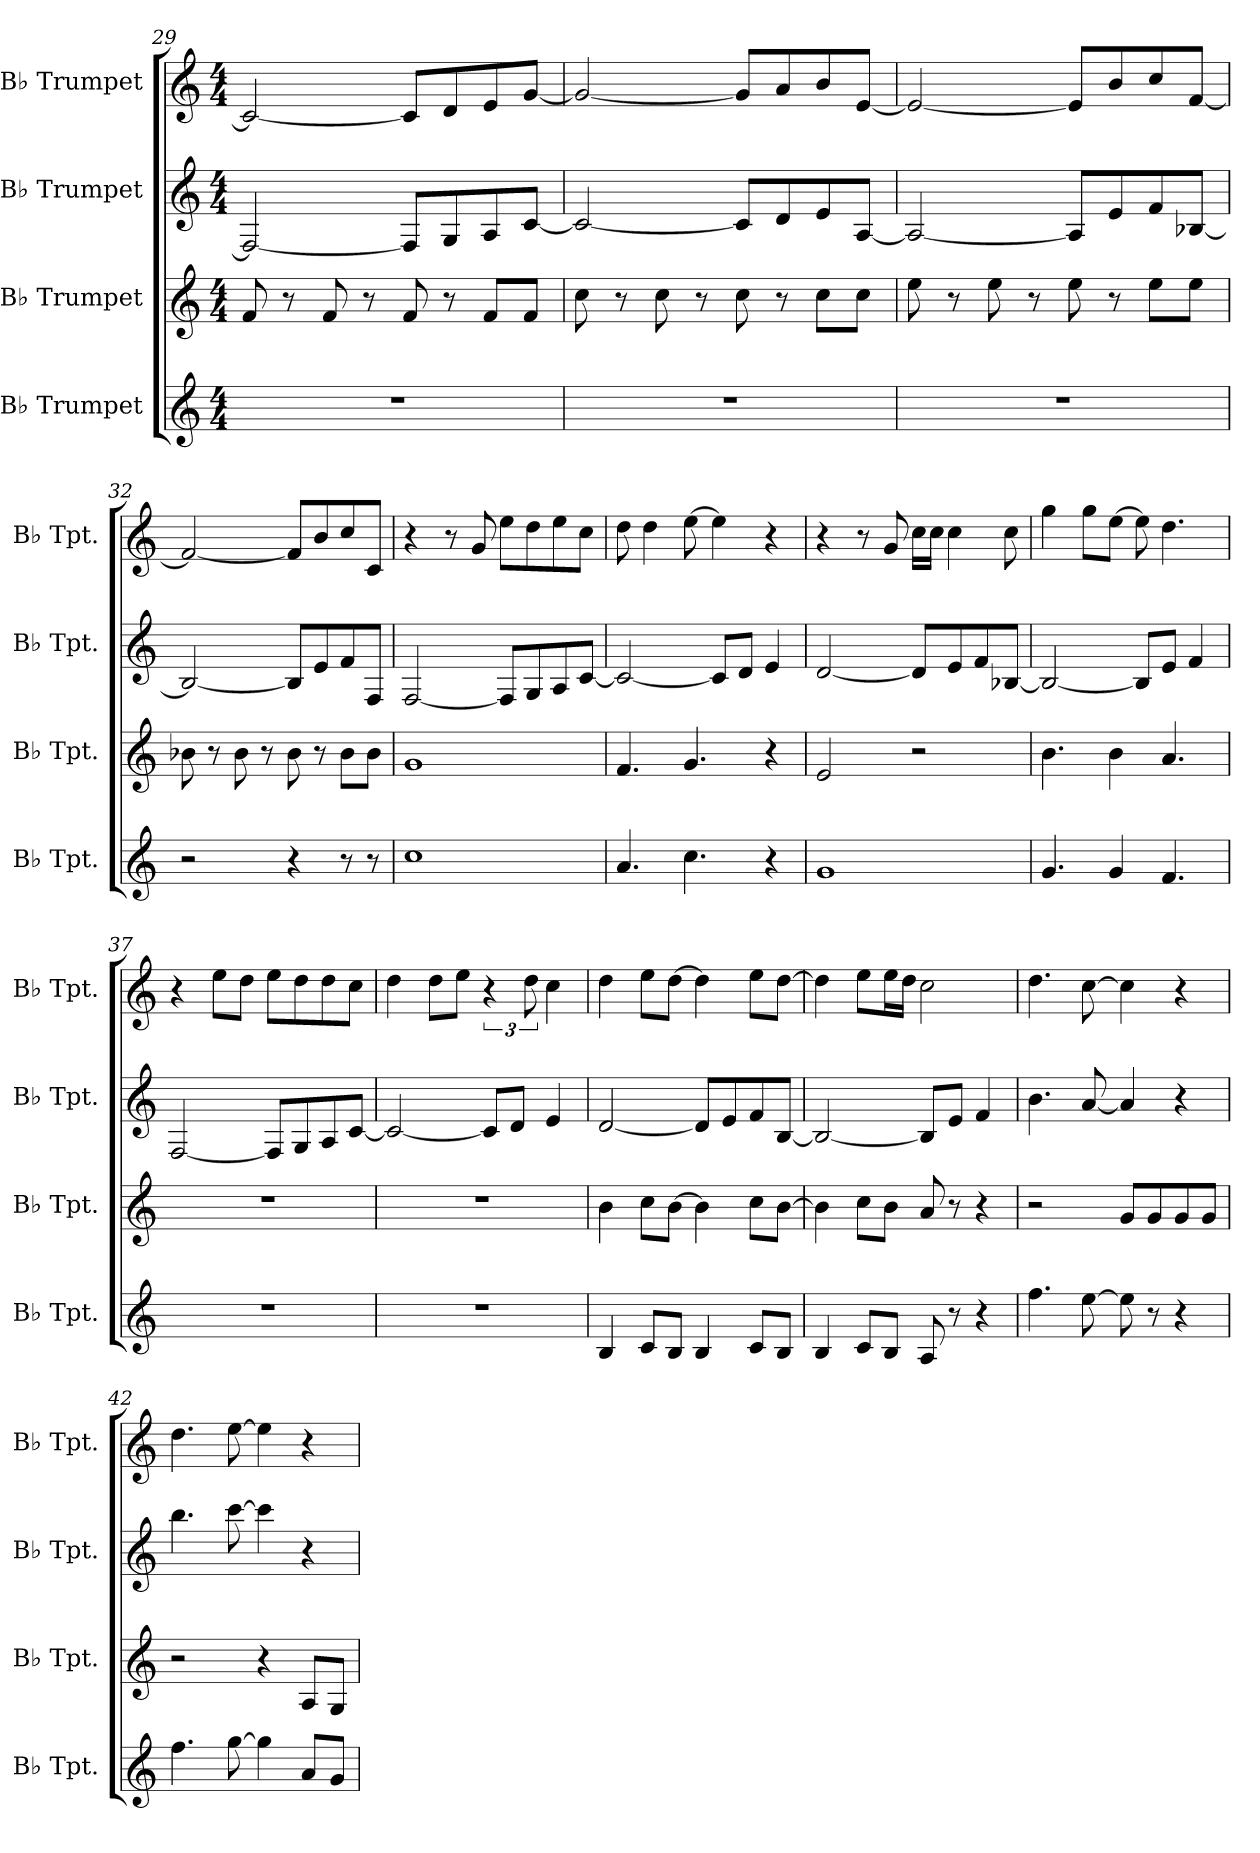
**kern	**kern	**kern	**kern
*part4	*part3	*part2	*part1
*staff4	*staff3	*staff2	*staff1
*I"B♭ Trumpet	*I"B♭ Trumpet	*I"B♭ Trumpet	*I"B♭ Trumpet
*I'B♭ Tpt.	*I'B♭ Tpt.	*I'B♭ Tpt.	*I'B♭ Tpt.
*clefG2	*clefG2	*clefG2	*clefG2
*ITrd1c2	*ITrd1c2	*ITrd1c2	*ITrd1c2
*k[b-e-]	*k[b-e-]	*k[b-e-]	*k[b-e-]
*M4/4	*M4/4	*M4/4	*M4/4
=29	=29	=29	=29
1r	8e-/	2E-/_	2B-/_
.	8r	.	.
.	8e-/	.	.
.	8r	.	.
.	8e-/	8E-/L]	8B-/L]
.	8r	8F/	8c/
.	8e-/L	8G/	8d/
.	8e-/J	[8B-/J	[8f/J
=30	=30	=30	=30
1r	8b-\	2B-/_	2f/_
.	8r	.	.
.	8b-\	.	.
.	8r	.	.
.	8b-\	8B-/L]	8f/L]
.	8r	8c/	8g/
.	8b-\L	8d/	8a/
.	8b-\J	[8G/J	[8d/J
!!LO:LB:g=z
=31	=31	=31	=31
1r	8dd\	2G/_	2d/_
.	8r	.	.
.	8dd\	.	.
.	8r	.	.
.	8dd\	8G/L]	8d/L]
.	8r	8d/	8a/
.	8dd\L	8e-/	8b-/
.	8dd\J	[8A-X/J	[8e-/J
=32	=32	=32	=32
2r	8a-X\	2A-/_	2e-/_
.	8r	.	.
.	8a-\	.	.
.	8r	.	.
4r	8a-\	8A-/L]	8e-/L]
.	8r	8d/	8a/
8r	8a-\L	8e-/	8b-/
8r	8a-\J	8E-/J	8B-/J
=33	=33	=33	=33
1b-	1f	[2E-/	4r
.	.	.	8r
.	.	.	8f/
.	.	8E-/L]	8dd\L
.	.	8F/	8cc\
.	.	8G/	8dd\
.	.	[8B-/J	8b-\J
=34	=34	=34	=34
4.g/	4.e-/	2B-/_	8cc\
.	.	.	4cc\
4.b-\	4.f/	.	[8dd\
.	.	8B-/L]	4dd\]
.	.	8c/J	.
4r	4r	4d/	4r
=35	=35	=35	=35
1f	2d/	[2c/	4r
.	.	.	8r
.	.	.	8f/
.	2r	8c/L]	16b-\LL
.	.	.	16b-\JJ
.	.	8d/	4b-\
.	.	8e-/	.
.	.	[8A-X/J	8b-\
!!LO:LB:g=z
=36	=36	=36	=36
4.f/	4.a\	2A-/_	4ff\
.	.	.	8ff\L
4f/	4a\	.	[8dd\J
.	.	8A-/L]	8dd\]
4.e-/	4.g/	8d/J	4.cc\
.	.	4e-/	.
=37	=37	=37	=37
1r	1r	[2E-/	4r
.	.	.	8dd\L
.	.	.	8cc\J
.	.	8E-/L]	8dd\L
.	.	8F/	8cc\
.	.	8G/	8cc\
.	.	[8B-/J	8b-\J
=38	=38	=38	=38
1r	1r	2B-/_	4cc\
.	.	.	8cc\L
.	.	.	8dd\J
.	.	8B-/L]	6r
.	.	8c/J	.
.	.	.	12cc\
.	.	4d/	4b-\
=39	=39	=39	=39
4A/	4a\	[2c/	4cc\
8B-/L	8b-\L	.	8dd\L
8A/J	[8a\J	.	[8cc\J
4A/	4a\]	8c/L]	4cc\]
.	.	8d/	.
8B-/L	8b-\L	8e-/	8dd\L
8A/J	[8a\J	[8A/J	[8cc\J
=40	=40	=40	=40
4A/	4a\]	2A/_	4cc\]
8B-/L	8b-\L	.	8dd\L
8A/J	8a\J	.	16dd\L
.	.	.	16cc\JJ
8G/	8g/	8A/L]	2b-\
8r	8r	8d/J	.
4r	4r	4e-/	.
!!LO:PB:g=z
=41	=41	=41	=41
4.ee-\	2r	4.a\	4.cc\
[8dd\	.	[8g/	[8b-\
8dd\]	8f/L	4g/]	4b-\]
8r	8f/	.	.
4r	8f/	4r	4r
.	8f/J	.	.
=42	=42	=42	=42
4.ee-\	2r	4.aa\	4.cc\
[8ff\	.	[8bb-\	[8dd\
4ff\]	4r	4bb-\]	4dd\]
8g/L	8G/L	4r	4r
8f/J	8F/J	.	.
=	=	=	=
*-	*-	*-	*-
